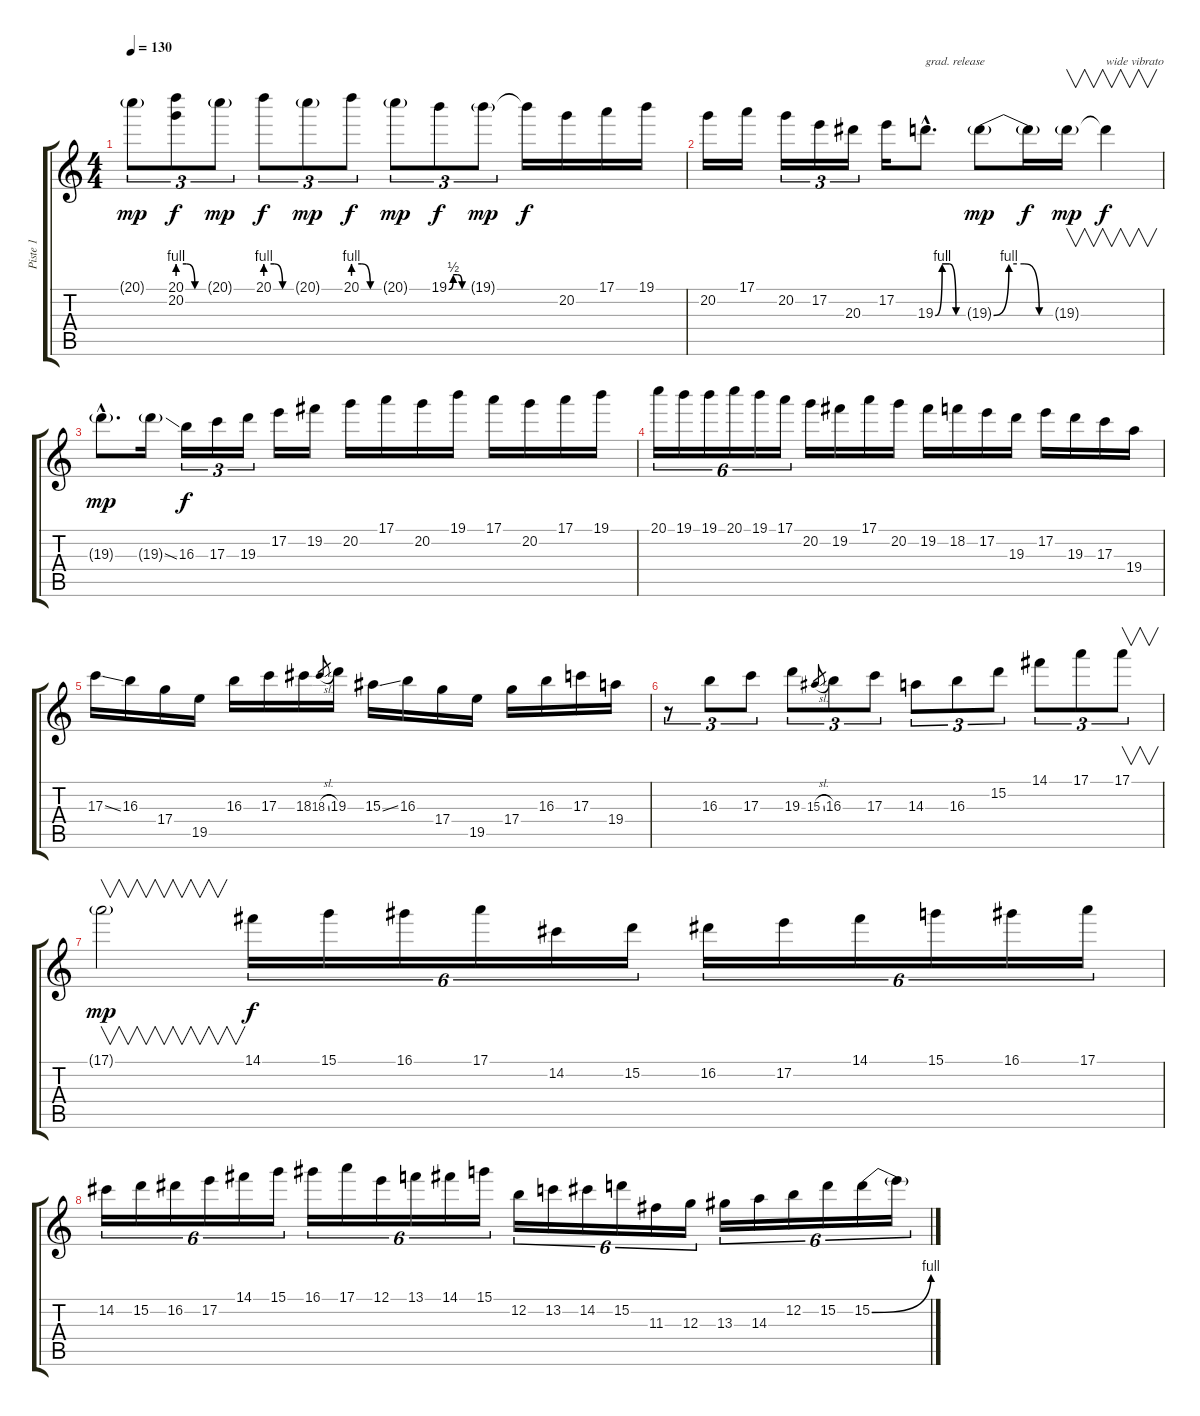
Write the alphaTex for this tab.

\track ("Piste 1" "Piste 1") {instrument overdrivenguitar}
\staff {score tabs}
\tuning (E4 B3 G3 D3 A2 E2) {hide}
\ts (4 4)
\tempo 130
\clef g2
\ks c
20.1{g}.8{tu (3 2) dy mp} (20.1{be (custom 0 4 20 4 40 0 60 0)} 20.2).8{tu (3 2) dy f} 20.1{g}.8{tu (3 2) dy mp} 20.1{be (custom 0 4 20 4 40 0 60 0)}.8{tu (3 2) dy f} 20.1{g}.8{tu (3 2) dy mp} 20.1{be (custom 0 4 20 4 40 0 60 0)}.8{tu (3 2) dy f} 20.1{g}.8{tu (3 2) dy mp} 19.1{be (custom 0 0 15 2 30 2 45 0 60 0)}.8{tu (3 2) dy f} 19.1{g}.8{tu (3 2) dy mp} 19.1{t}.16{dy f} 20.2.16 17.1.16 19.1.16 |
20.2.16 17.1.16 20.2.16{tu (3 2)} 17.2.16{tu (3 2)} 20.3.16{tu (3 2)} 17.2.16 19.3{be (custom 0 0 15 4 30 4 45 0 60 0) hac}.8{d txt "grad. release"} 19.3{be (custom 0 0 15 4 30 4 45 0 60 0) g}.8{dy mp} 19.3{t}.16{dy f} 19.3{g}.16{v dy mp} 19.3{t}.4{v txt "wide vibrato" dy f} |
19.3{g hac}.8{d dy mp} 19.3{ss g}.16 16.3.16{tu (3 2) dy f} 17.3.16{tu (3 2)} 19.3.16{tu (3 2)} 17.2.16 19.2.16 20.2.16 17.1.16 20.2.16 19.1.16 17.1.16 20.2.16 17.1.16 19.1.16 |
20.1.16{tu (6 4)} 19.1.16{tu (6 4)} 19.1.16{tu (6 4)} 20.1.16{tu (6 4)} 19.1.16{tu (6 4)} 17.1.16{tu (6 4)} 20.2.16 19.2.16 17.1.16 20.2.16 19.2.16 18.2.16 17.2.16 19.3.16 17.2.16 19.3.16 17.3.16 19.4.16 |
17.3{ss}.16 16.3.16 17.4.16 19.5.16 16.3.16 17.3.16 18.3.16 18.3{sl}.8{gr} 19.3.16 15.3{ss}.16 16.3.16 17.4.16 19.5.16 17.4.16 16.3.16 17.3.16 19.4.16 |
r.8{tu (3 2)} 16.3.8{tu (3 2)} 17.3.8{tu (3 2)} 19.3.8{tu (3 2)} 15.3{sl}.8{gr} 16.3.8{tu (3 2)} 17.3.8{tu (3 2)} 14.3.8{tu (3 2)} 16.3.8{tu (3 2)} 15.2.8{tu (3 2)} 14.1.8{tu (3 2)} 17.1.8{tu (3 2)} 17.1.8{v tu (3 2)} |
17.1{g}.2{v dy mp} 14.1.16{tu (6 4) dy f} 15.1.16{tu (6 4)} 16.1.16{tu (6 4)} 17.1.16{tu (6 4)} 14.2.16{tu (6 4)} 15.2.16{tu (6 4)} 16.2.16{tu (6 4)} 17.2.16{tu (6 4)} 14.1.16{tu (6 4)} 15.1.16{tu (6 4)} 16.1.16{tu (6 4)} 17.1.16{tu (6 4)} |
14.2.16{tu (6 4)} 15.2.16{tu (6 4)} 16.2.16{tu (6 4)} 17.2.16{tu (6 4)} 14.1.16{tu (6 4)} 15.1.16{tu (6 4)} 16.1.16{tu (6 4)} 17.1.16{tu (6 4)} 12.1.16{tu (6 4)} 13.1.16{tu (6 4)} 14.1.16{tu (6 4)} 15.1.16{tu (6 4)} 12.2.16{tu (6 4)} 13.2.16{tu (6 4)} 14.2.16{tu (6 4)} 15.2.16{tu (6 4)} 11.3.16{tu (6 4)} 12.3.16{tu (6 4)} 13.3.16{tu (6 4)} 14.3.16{tu (6 4)} 12.2.16{tu (6 4)} 15.2.16{tu (6 4)} 15.2{be (bend 0 0 60 4)}.16{tu (6 4)} 15.2{t}.16{tu (6 4)}
